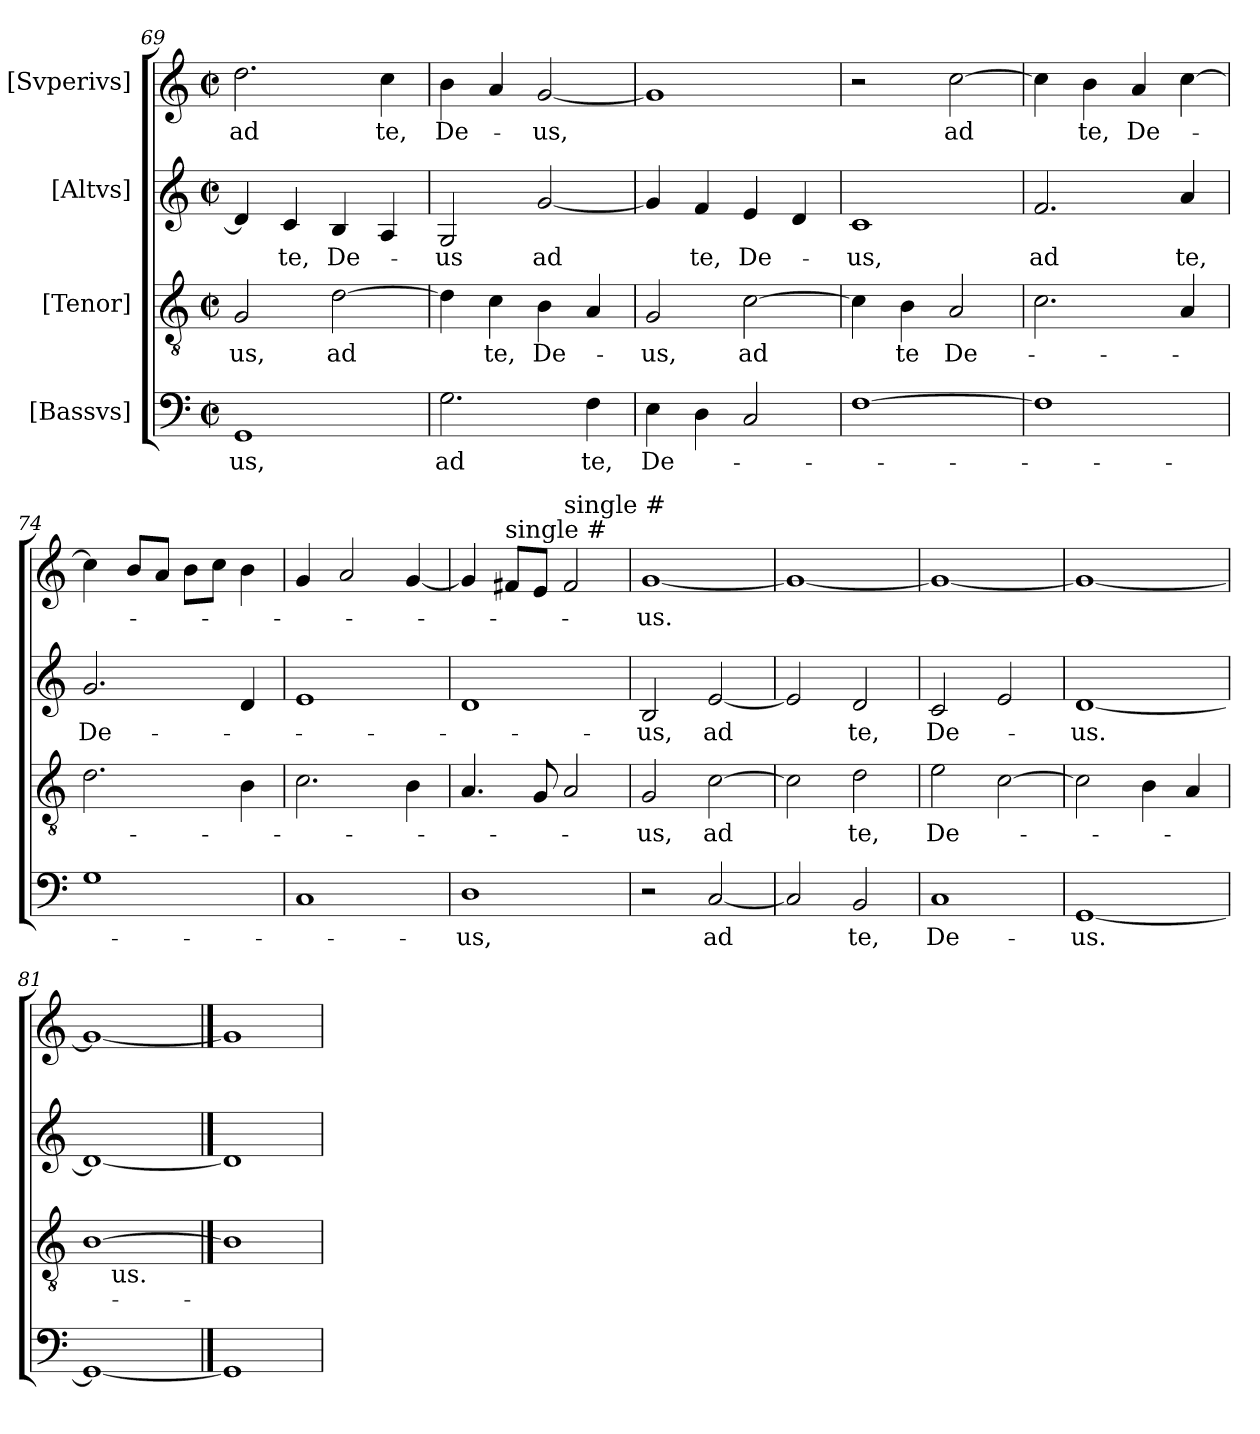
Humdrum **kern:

**kern	**text	**kern	**text	**kern	**text	**kern	**text
*part4	*part4	*part3	*part3	*part2	*part2	*part1	*part1
*staff4	*staff4	*staff3	*staff3	*staff2	*staff2	*staff1	*staff1
*I"[Bassvs]	*	*I"[Tenor]	*	*I"[Altvs]	*	*I"[Svperivs]	*
*clefF4	*	*clefGv2	*	*clefG2	*	*clefG2	*
*k[]	*	*k[]	*	*k[]	*	*k[]	*
*C:	*	*C:	*	*C:	*	*C:	*
*M2/2	*	*M2/2	*	*M2/2	*	*M2/2	*
*met(c|)	*	*met(c|)	*	*met(c|)	*	*met(c|)	*
=69	=69	=69	=69	=69	=69	=69	=69
!	!LO:LY:b	!	!LO:LY:b	!	!	!	!LO:LY:b
1GG	-us,	2G/	-us,	4d/]	.	2.dd\	ad
!	!	!	!	!	!LO:LY:b	!	!
.	.	.	.	4c/	te,	.	.
!	!	!	!LO:LY:b	!	!LO:LY:b	!	!
.	.	[>2d\	ad	4B/	De-	.	.
!	!	!	!	!	!	!	!LO:LY:b
.	.	.	.	4A/	.	4cc\	te,
=70	=70	=70	=70	=70	=70	=70	=70
!	!LO:LY:b	!	!	!	!LO:LY:b	!	!LO:LY:b
2.G\	ad	4d\]	.	2G/	-us	4b\	De-
!	!	!	!LO:LY:b	!	!	!	!
.	.	4c\	te,	.	.	4a/	.
!	!	!	!LO:LY:b	!	!LO:LY:b	!	!LO:LY:b
.	.	4B\	De-	[<2g/	ad	[<2g/	-us,
!	!LO:LY:b	!	!	!	!	!	!
4F\	te,	4A/	.	.	.	.	.
=71	=71	=71	=71	=71	=71	=71	=71
!	!LO:LY:b	!	!LO:LY:b	!	!	!	!
4E\	De-	2G/	-us,	4g/]	.	1g]	.
!	!	!	!	!	!LO:LY:b	!	!
4D\	.	.	.	4f/	te,	.	.
!	!	!	!LO:LY:b	!	!LO:LY:b	!	!
2C/	.	[>2c\	ad	4e/	De-	.	.
.	.	.	.	4d/	.	.	.
=72	=72	=72	=72	=72	=72	=72	=72
!	!	!	!	!	!LO:LY:b	!	!
[<1F	.	4c\]	.	1c	-us,	2r	.
!	!	!	!LO:LY:b	!	!	!	!
.	.	4B\	te	.	.	.	.
!	!	!	!LO:LY:b	!	!	!	!LO:LY:b
.	.	2A/	De-	.	.	[<2cc\	ad
!!LO:LB:g=z
=73	=73	=73	=73	=73	=73	=73	=73
!	!	!	!	!	!LO:LY:b	!	!
1F]	.	2.c\	.	2.f/	ad	4cc\]	.
!	!	!	!	!	!	!	!LO:LY:b
.	.	.	.	.	.	4b\	te,
!	!	!	!	!	!	!	!LO:LY:b
.	.	.	.	.	.	4a/	De-
!	!	!	!	!	!LO:LY:b	!	!
.	.	4A/	.	4a/	te,	[>4cc\	.
=74	=74	=74	=74	=74	=74	=74	=74
!	!	!	!	!	!LO:LY:b	!	!
1G	.	2.d\	.	2.g/	De-	4cc\]	.
.	.	.	.	.	.	8b/L	.
.	.	.	.	.	.	8a/J	.
.	.	.	.	.	.	8b\L	.
.	.	.	.	.	.	8cc\J	.
.	.	4B\	.	4d/	.	4b\	.
=75	=75	=75	=75	=75	=75	=75	=75
1C	.	2.c\	.	1e	.	4g/	.
.	.	.	.	.	.	2a/	.
.	.	4B\	.	.	.	[<4g/	.
=76	=76	=76	=76	=76	=76	=76	=76
!	!LO:LY:b	!	!	!	!	!	!
1D	-us,	4.A/	.	1d	.	4g/]	.
!	!	!	!	!	!	!LO:TX:a:t=single #	!
.	.	.	.	.	.	8f#/L	.
.	.	8G/	.	.	.	8e/J	.
!	!	!	!	!	!	!LO:TX:a:t=single #	!
.	.	2A/	.	.	.	2f#/	.
=77	=77	=77	=77	=77	=77	=77	=77
!	!	!	!LO:LY:b	!	!LO:LY:b	!	!LO:LY:b
2r	.	2G/	-us,	2B/	-us,	[<1g	-us.
!	!LO:LY:b	!	!LO:LY:b	!	!LO:LY:b	!	!
[<2C/	ad	[>2c\	ad	[<2e/	ad	.	.
=78	=78	=78	=78	=78	=78	=78	=78
2C/]	.	2c\]	.	2e/]	.	1g_	.
!	!LO:LY:b	!	!LO:LY:b	!	!LO:LY:b	!	!
2BB/	te,	2d\	te,	2d/	te,	.	.
=79	=79	=79	=79	=79	=79	=79	=79
!	!LO:LY:b	!	!LO:LY:b	!	!LO:LY:b	!	!
1C	De-	2e\	De-	2c/	De-	1g_	.
.	.	[<2c\	.	2e/	.	.	.
!!LO:PB:g=z
=80	=80	=80	=80	=80	=80	=80	=80
!	!LO:LY:b	!	!	!	!LO:LY:b	!	!
[<1GG	-us.	2c\]	.	[<1d	-us.	1g_	.
.	.	4B\	.	.	.	.	.
.	.	4A/	.	.	.	.	.
=81	=81	=81	=81	=81	=81	=81	=81
*	*	*^	*	*	*	*	*
1GG_	.	[1B	8ryy	.	1d_	.	1g_	.
!	!	!	!LO:TX:b:t=us.	!	!	!	!	!
.	.	.	2..ryy	.	.	.	.	.
*	*	*v	*v	*	*	*	*	*
==82	==82	==82	==82	==82	==82	==82	==82
1GG]	.	1B]	.	1d]	.	1g]	.
=	=	=	=	=	=	=	=
*-	*-	*-	*-	*-	*-	*-	*-
